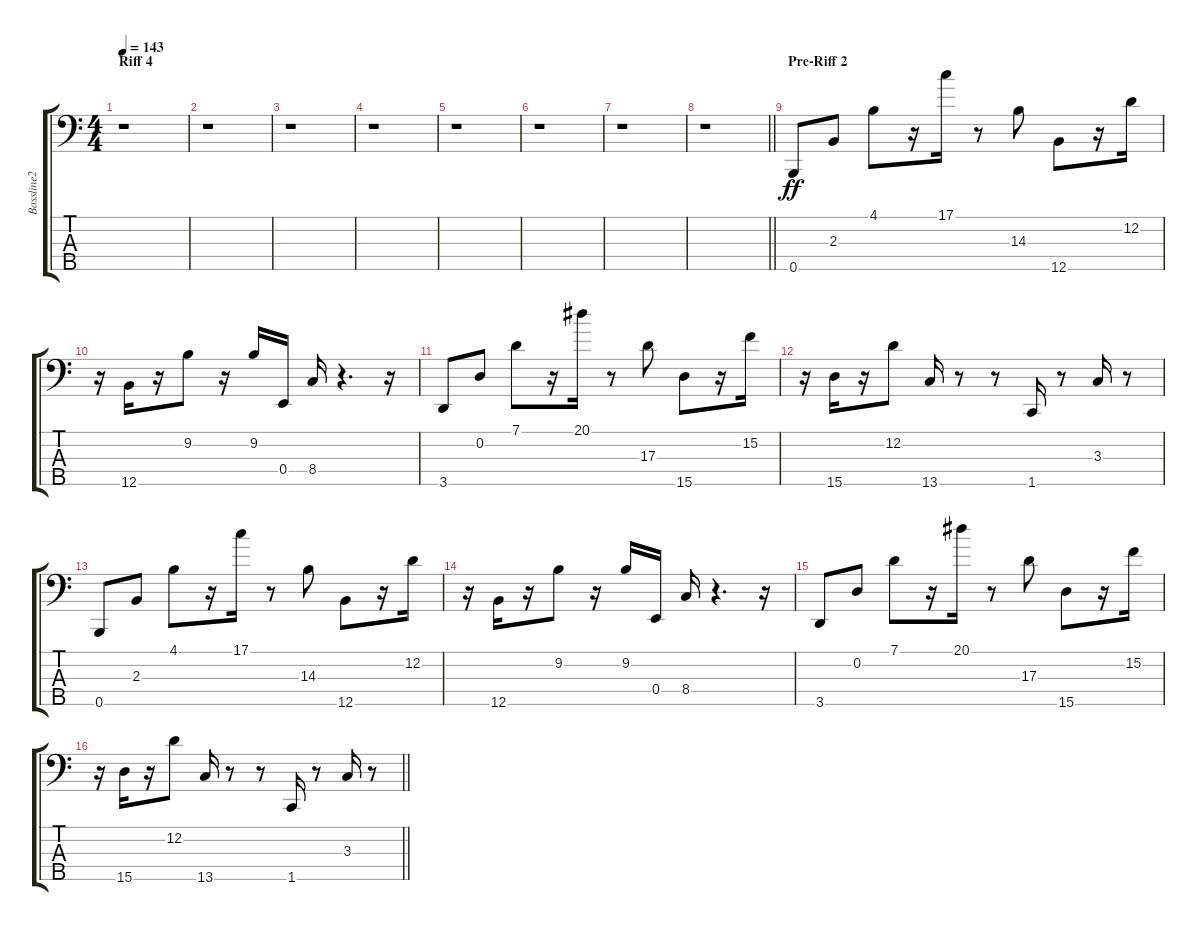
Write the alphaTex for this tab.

\track ("Bassline2" "Bassline2") {instrument electricbassfinger}
\staff {score tabs}
\tuning (G2 D2 A1 E1 B0) {hide}
\ts (4 4)
\section ("" "Riff 4")
\tempo 143
\clef f4
\ks c
r.1{dy ff} |
r.1 |
r.1 |
r.1 |
r.1 |
r.1 |
r.1 |
\barLineRight lightlight
r.1 |
\section ("" "Pre-Riff 2")
0.5.8 2.3.8 4.1.8 r.16 17.1.16 r.8 14.3.8 12.5.8 r.16 12.2.16 |
r.16 12.5.16 r.16 9.2.8 r.16 9.2.16 0.4.16 8.4.16 r.4{d} r.16 |
3.5.8 0.2.8 7.1.8 r.16 20.1.16 r.8 17.3.8 15.5.8 r.16 15.2.16 |
r.16 15.5.16 r.16 12.2.8 13.5.16 r.8 r.8 1.5.16 r.8 3.3.16 r.8 |
0.5.8 2.3.8 4.1.8 r.16 17.1.16 r.8 14.3.8 12.5.8 r.16 12.2.16 |
r.16 12.5.16 r.16 9.2.8 r.16 9.2.16 0.4.16 8.4.16 r.4{d} r.16 |
3.5.8 0.2.8 7.1.8 r.16 20.1.16 r.8 17.3.8 15.5.8 r.16 15.2.16 |
\barLineRight lightlight
r.16 15.5.16 r.16 12.2.8 13.5.16 r.8 r.8 1.5.16 r.8 3.3.16 r.8
